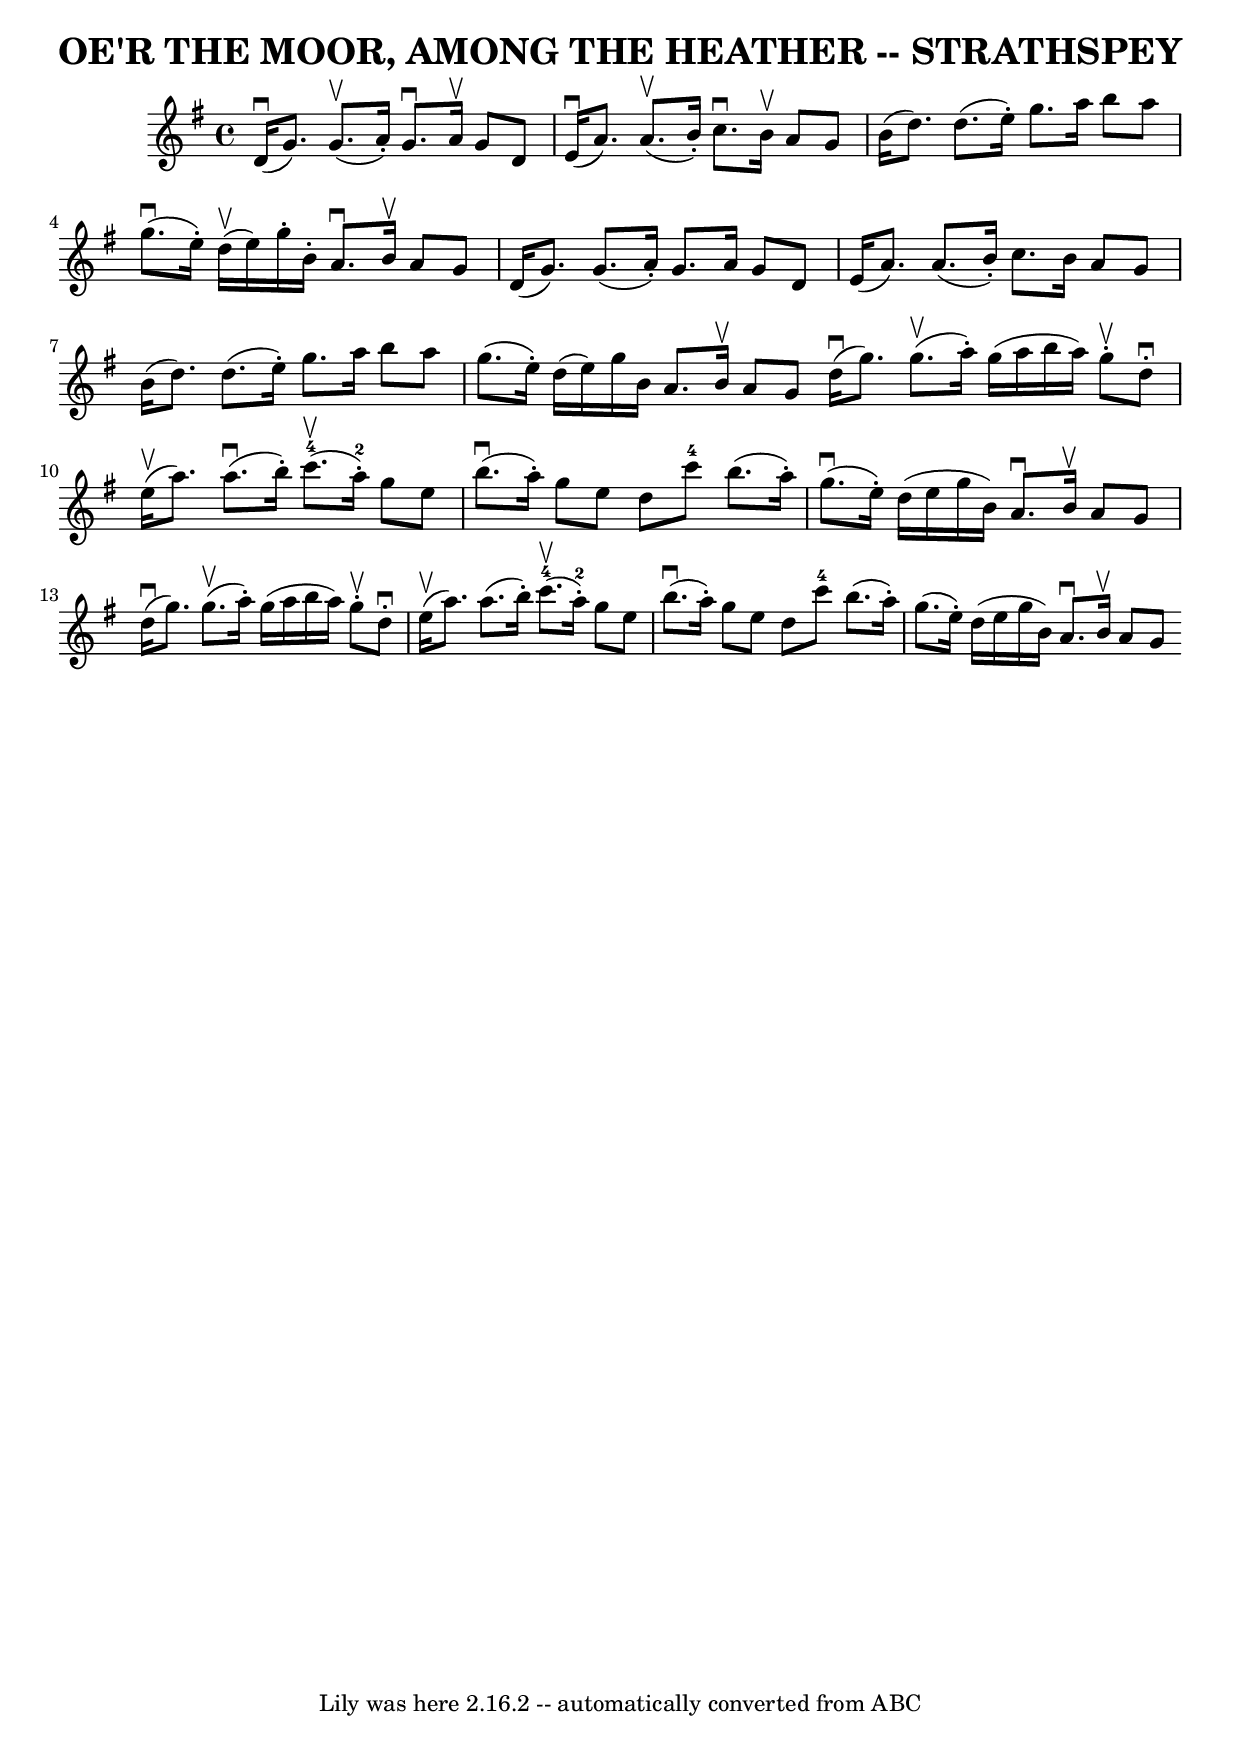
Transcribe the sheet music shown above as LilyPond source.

\version "2.16.2"
\include "Mammoth.ily"
\header {
  %% book = "Ryan's Mammoth Collection of Fiddle Tunes"
  crossRefNumber = "1"
  footnotes = ""
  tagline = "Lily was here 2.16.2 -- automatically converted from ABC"
  title = "OE'R THE MOOR, AMONG THE HEATHER -- STRATHSPEY"

}
voicedefault =  {


  \override Staff.TimeSignature #'style = #'C
  \time 4/4 
  \key g \major   d'16 (^\downbow g'8.) g'8. (^\upbow a'16-.) g'8.^\downbow a'16^\upbow g'8 d'8      |
  e'16 (^\downbow a'8.) a'8. (^\upbow b'16-.) c''8.^\downbow b'16^\upbow a'8 g'8    |
  b'16 (d''8.) d''8. (e''16-.) g''8. a''16 b''8 a''8     |
  g''8. (^\downbow e''16-.) d''16 (^\upbow e''16) g''16-. b'16-. a'8.^\downbow b'16^\upbow a'8 g'8     |
  d'16 (g'8.) g'8. (a'16-.) g'8. a'16 g'8 d'8     |
  e'16 (a'8.) a'8. (b'16-.) c''8. b'16 a'8 g'8    |
  b'16 (d''8.) d''8. ( e''16-.) g''8. a''16 b''8 a''8     |
  g''8. (e''16-.) d''16 (e''16) g''16 b'16 a'8. b'16^\upbow a'8 g'8      \bar " |." d''16 (^\downbow g''8.) g''8. (^\upbow a''16-.) g''16 (a''16 b''16 a''16) g''8^\upbow-. d''8^\downbow-.     |
  e''16 (^\upbow a''8.) a''8. (^\downbow b''16-.) c'''8.-4(^\upbow a''16-2-.) g''8 e''8     |
  b''8. (^\downbow a''16-.) g''8 e''8 d''8 c'''8-4 b''8. (a''16-.)   |
  g''8. (^\downbow e''16-.) d''16 (e''16 g''16 b'16) a'8.^\downbow b'16^\upbow a'8 g'8     |
  d''16 (^\downbow g''8.) g''8. (^\upbow a''16-.) g''16 (a''16 b''16 a''16) g''8^\upbow-. d''8^\downbow-.    |
  e''16 (^\upbow a''8.) a''8. (b''16-.) c'''8.-4(^\upbow a''16-2-.) g''8 e''8    |
  b''8. (^\downbow a''16-.) g''8 e''8 d''8 c'''8-4 b''8. (a''16-.)    |
  g''8. ( e''16-.) d''16 (e''16 g''16 b'16) a'8.^\downbow b'16^\upbow a'8 g'8    \bar " |."   

}

\score{
  <<

    \context Staff="default"
    {
      \voicedefault 
      
 }

  >>
  \layout {
    
 }
  \midi {
 }

}
